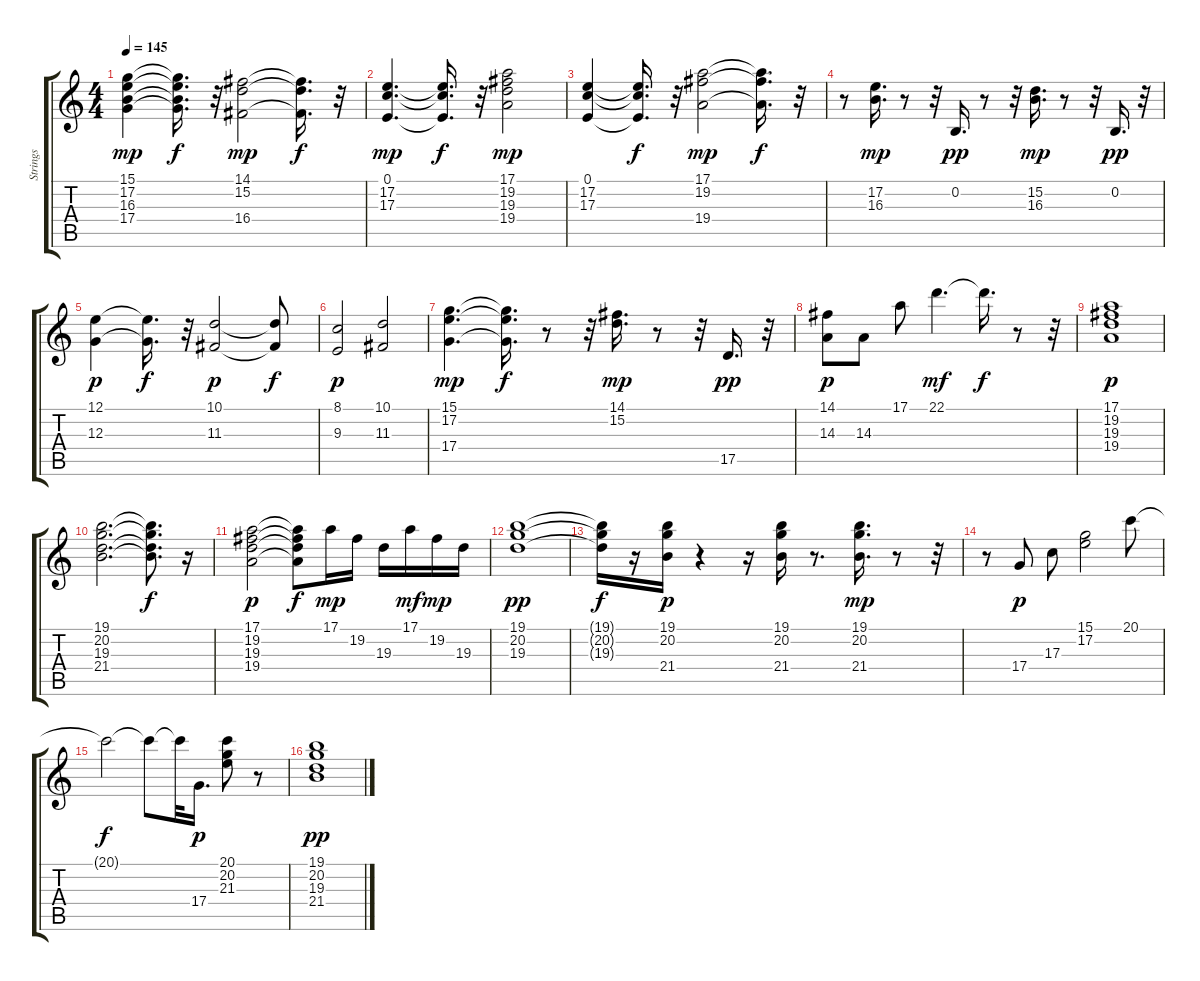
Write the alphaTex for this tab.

\track ("Strings" "Strings") {instrument stringensemble1}
\staff {score tabs}
\tuning (E4 B3 G3 D3 A2 E2) {hide}
\ts (4 4)
\tempo 145
\clef g2
\ks c
(15.1 17.2 16.3 17.4).4{dy mp} (15.1{t} 17.2{t} 16.3{t} 17.4{t}).16{d dy f} r.32 (14.1 15.2 16.4).2{dy mp} (14.1{t} 15.2{t} 16.4{t}).16{d dy f} r.32 |
(0.1 17.2 17.3).4{d dy mp} (0.1{t} 17.2{t} 17.3{t}).16{d dy f} r.32 (17.1 19.2 19.3 19.4).2{dy mp} |
(0.1 17.2 17.3).4 (0.1{t} 17.2{t} 17.3{t}).16{d dy f} r.32 (17.1 19.2 19.4).2{dy mp} (17.1{t} 19.2{t} 19.4{t}).16{d dy f} r.32 |
r.8 (17.2 16.3).16{d dy mp} r.8 r.32 0.2.16{d dy pp} r.8 r.32 (15.2 16.3).16{d dy mp} r.8 r.32 0.2.16{d dy pp} r.32 |
(12.1 12.3).4{dy p} (12.1{t} 12.3{t}).16{d dy f} r.32 (10.1 11.3).2{dy p} (10.1{t} 11.3{t}).8{dy f} |
(8.1 9.3).2{dy p} (10.1 11.3).2 |
(15.1 17.2 17.4).4{d dy mp} (15.1{t} 17.2{t} 17.4{t}).16{d dy f} r.8 r.32 (14.1 15.2).16{d dy mp} r.8 r.32 17.5.16{d dy pp} r.32 |
(14.1 14.3).8{dy p} 14.3.8 17.1.8 22.1.4{d dy mf} 22.1{t}.16{d dy f} r.8 r.32 |
(17.1 19.2 19.3 19.4).1{dy p} |
(19.1 20.2 19.3 21.4).2{d} (19.1{t} 20.2{t} 19.3{t} 21.4{t}).8{d dy f} r.16 |
(17.1 19.2 19.3 19.4).2{dy p} (17.1{t} 19.2{t} 19.3{t} 19.4{t}).8{dy f} 17.1.16{dy mp} 19.2.16 19.3.16 17.1.16{dy mf} 19.2.16{dy mp} 19.3.16 |
(19.1 20.2 19.3).1{dy pp} |
(19.1{t} 20.2{t} 19.3{t}).16{dy f} r.16 (19.1 20.2 21.4).16{dy p} r.4 r.16 (19.1 20.2 21.4).16 r.8{d} (19.1 20.2 21.4).16{d dy mp} r.8 r.32 |
r.8 17.4.8{dy p} 17.3.8 (15.1 17.2).2 20.1.8 |
20.1{t}.2{dy f} 20.1{t}.8 20.1{t}.32 17.4.16{d dy p} (20.1 20.2 21.3).8 r.8 |
(19.1 20.2 19.3 21.4).1{dy pp}
